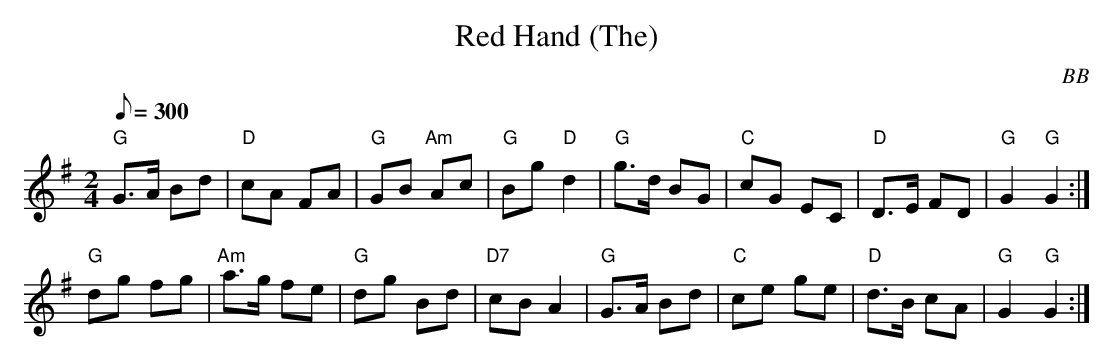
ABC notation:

X:1
T: Red Hand (The)
C: BB
Q: 1/8=300
M: 2/4
L: 1/8
K: G
"G"G>A Bd|"D"cA FA|"G"GB "Am"Ac|"G"Bg "D"d2|"G"g>d BG|"C"cG EC|\
"D"D>E FD | "G"G2 "G"G2 :|
"G"dg fg|"Am"a>g fe|"G"dg Bd|"D7"cB A2|"G"G>A Bd|"C"ce ge|"D"d>B cA|\
"G"G2 "G"G2 :|
